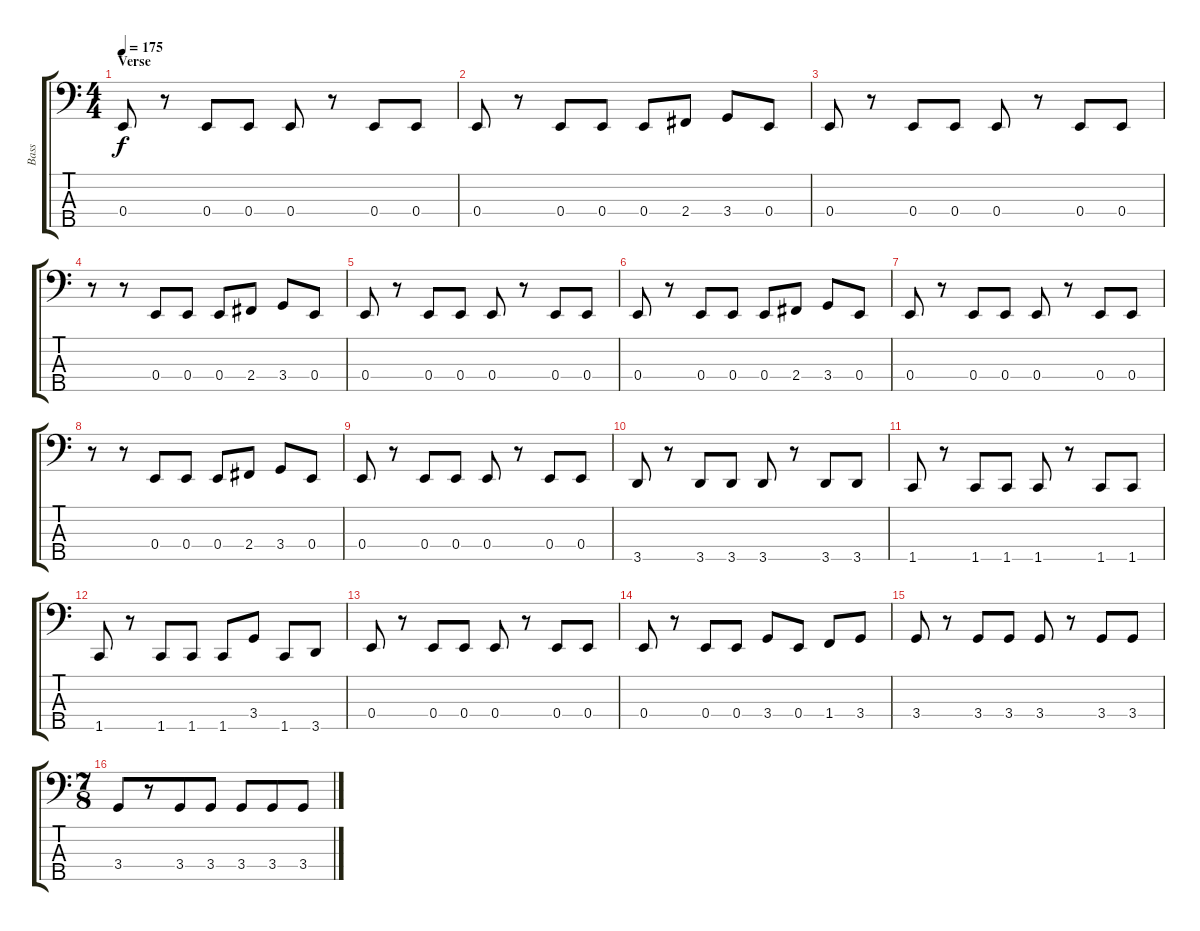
\track ("Bass" "Bass") {instrument electricbassfinger}
\staff {score tabs}
\tuning (G2 D2 A1 E1 B0) {hide}
\ts (4 4)
\section ("" "Verse")
\tempo 175
\clef f4
\ks c
0.4.8{dy f} r.8 0.4.8 0.4.8 0.4.8 r.8 0.4.8 0.4.8 |
0.4.8 r.8 0.4.8 0.4.8 0.4.8 2.4.8 3.4.8 0.4.8 |
0.4.8 r.8 0.4.8 0.4.8 0.4.8 r.8 0.4.8 0.4.8 |
r.8 r.8 0.4.8 0.4.8 0.4.8 2.4.8 3.4.8 0.4.8 |
0.4.8 r.8 0.4.8 0.4.8 0.4.8 r.8 0.4.8 0.4.8 |
0.4.8 r.8 0.4.8 0.4.8 0.4.8 2.4.8 3.4.8 0.4.8 |
0.4.8 r.8 0.4.8 0.4.8 0.4.8 r.8 0.4.8 0.4.8 |
r.8 r.8 0.4.8 0.4.8 0.4.8 2.4.8 3.4.8 0.4.8 |
0.4.8 r.8 0.4.8 0.4.8 0.4.8 r.8 0.4.8 0.4.8 |
3.5.8 r.8 3.5.8 3.5.8 3.5.8 r.8 3.5.8 3.5.8 |
1.5.8 r.8 1.5.8 1.5.8 1.5.8 r.8 1.5.8 1.5.8 |
1.5.8 r.8 1.5.8 1.5.8 1.5.8 3.4.8 1.5.8 3.5.8 |
0.4.8 r.8 0.4.8 0.4.8 0.4.8 r.8 0.4.8 0.4.8 |
0.4.8 r.8 0.4.8 0.4.8 3.4.8 0.4.8 1.4.8 3.4.8 |
3.4.8 r.8 3.4.8 3.4.8 3.4.8 r.8 3.4.8 3.4.8 |
\ts (7 8)
3.4.8 r.8 3.4.8 3.4.8 3.4.8 3.4.8 3.4.8
